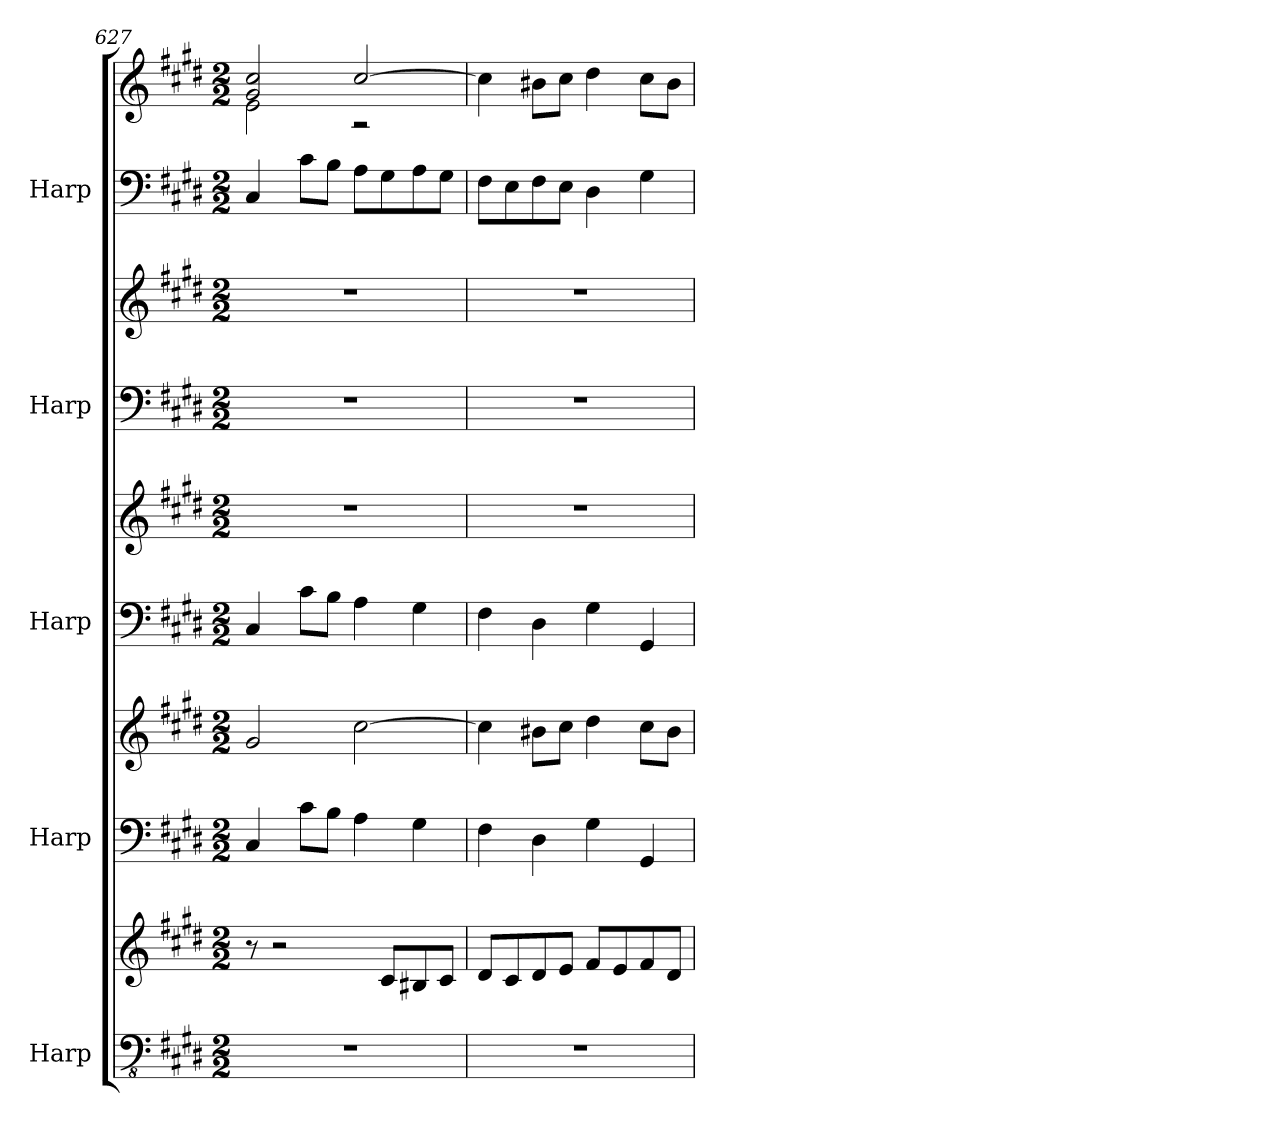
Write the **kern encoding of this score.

**kern	**kern	**kern	**kern	**kern	**kern	**kern	**kern	**kern	**kern
*part5	*part5	*part4	*part4	*part3	*part3	*part2	*part2	*part1	*part1
*staff10	*staff9	*staff8	*staff7	*staff6	*staff5	*staff4	*staff3	*staff2	*staff1
*I"Harp	*	*I"Harp	*	*I"Harp	*	*I"Harp	*	*I"Harp	*
*I'Hp	*	*I'Hp	*	*I'Hp	*	*I'Hp	*	*I'Hp	*
!!LO:PB:g=z
*clefFv4	*clefG2	*clefF4	*clefG2	*clefF4	*clefG2	*clefF4	*clefG2	*clefF4	*clefG2
*k[f#c#g#d#]	*k[f#c#g#d#]	*k[f#c#g#d#]	*k[f#c#g#d#]	*k[f#c#g#d#]	*k[f#c#g#d#]	*k[f#c#g#d#]	*k[f#c#g#d#]	*k[f#c#g#d#]	*k[f#c#g#d#]
*M2/2	*M2/2	*M2/2	*M2/2	*M2/2	*M2/2	*M2/2	*M2/2	*M2/2	*M2/2
=627	=627	=627	=627	=627	=627	=627	=627	=627	=627
*	*	*	*	*	*	*	*	*	*^
1r	8r	4C#/	2g#/	4C#/	1r	1r	1r	4C#/	2g#/ 2cc#/	2e\
.	2r	.	.	.	.	.	.	.	.	.
.	.	8c#\L	.	8c#\L	.	.	.	8c#\L	.	.
.	.	8B\J	.	8B\J	.	.	.	8B\J	.	.
.	.	4A\	[2cc#\	4A\	.	.	.	8A\L	[2cc#/	2rA
.	8c#/L	.	.	.	.	.	.	8G#\	.	.
.	8B#X/	4G#\	.	4G#\	.	.	.	8A\	.	.
.	8c#/J	.	.	.	.	.	.	8G#\J	.	.
*	*	*	*	*	*	*	*	*	*v	*v
=628	=628	=628	=628	=628	=628	=628	=628	=628	=628
1r	8d#/L	4F#\	4cc#\]	4F#\	1r	1r	1r	8F#\L	4cc#\]
.	8c#/	.	.	.	.	.	.	8E\	.
.	8d#/	4D#\	8b#X\L	4D#\	.	.	.	8F#\	8b#X\L
.	8e/J	.	8cc#\J	.	.	.	.	8E\J	8cc#\J
.	8f#/L	4G#\	4dd#\	4G#\	.	.	.	4D#\	4dd#\
.	8e/	.	.	.	.	.	.	.	.
.	8f#/	4GG#/	8cc#\L	4GG#/	.	.	.	4G#\	8cc#\L
.	8d#/J	.	8b#\J	.	.	.	.	.	8b#\J
=	=	=	=	=	=	=	=	=	=
*-	*-	*-	*-	*-	*-	*-	*-	*-	*-
